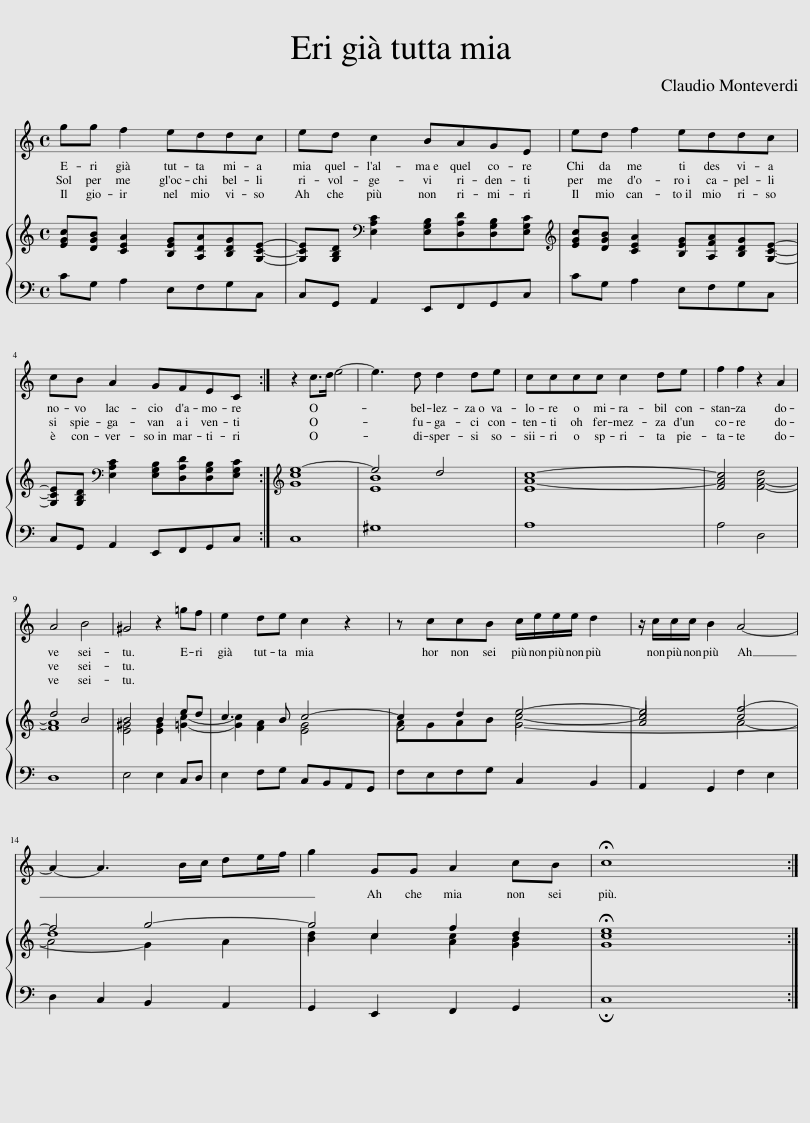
X:1
%%score 1 { ( 2 4 5 ) | 3 }
L:1/8
M:4/4
I:linebreak $
K:C
V:1 treble
V:2 treble
V:4 treble
V:5 treble
V:3 bass
V:1
 gg f2 eddc | ed c2 BAGE | ed f2 eddc |$ cB A2 GFEC :| z2 c>d e4- | %5
 e3 d d2 de | cccc c2 de | f2 f2 z2 A2 |$ A4 B4 | ^G4 z2 =gf | %10
 e2 de c2 z2 | z ccB c/e/e/e/ d2 | z/ c/c/c/ B2 A4- |$ A2- A3 B/c/ de/f/ | g2 GG A2 cB | %15
 !fermata!c8 :| %16
V:2
 [EGc][DGB] [CEA]2 [B,EG][A,DA][B,DG][G,CE]- | [G,CE][G,B,D][K:bass] [E,A,C]2 [E,G,B,][D,A,D][D,G,B,][E,G,C] |[K:treble] [EGc][DGB] [CEA]2 [B,EG][A,FA][B,DG][G,CE]- |$ [G,CE][G,B,D][K:bass] [E,A,C]2 [E,G,B,][D,A,D][D,G,B,][E,G,C] :|[K:treble] [Gce-]8 | %5
 e4 d4 | [EA-c-]8 | [FAc]4 [F-A-d]4 |$ d4 B4 | B4 B2 ed | %10
 c3 B c4- | c2 d2 e4- | e4 f4- |$ f4 g4- | g4 f2 d2 | %15
 !fermata![Gce]8 :| %16
V:3
 CG, A,2 E,F,G,C, | C,G,, A,,2 E,,F,,G,,C, | CG, A,2 E,F,G,C, |$ C,G,, A,,2 E,,F,,G,,C, :| C,8 | %5
 ^G,8 | A,8 | A,4 D,4 |$ D,8 | E,4 E,2 C,D, | %10
 E,2 F,G, C,B,,A,,G,, | F,E,F,G, C,2 B,,2 | A,,2 G,,2 F,2 E,2 |$ D,2 C,2 B,,2 A,,2 | G,,2 E,,2 F,,2 G,,2 | %15
 !fermata!C,8 :| %16
V:4
 x8 | x2[K:bass] x6 |[K:treble] x8 |$ x2[K:bass] x6 :|[K:treble] x8 | %5
 [EB]8 | x8 | x8 |$ [FA]8 | [E^G]4 [EG]2 [=Gc]2- | %10
 [Gc]2 [FA]2 [EG]4 | AGAB c4- | c4 c4 |$ d8 | d2 c2 c2 B2 | %15
 x8 :| %16
V:5
 x8 | x2[K:bass] x6 |[K:treble] x8 |$ x2[K:bass] x6 :|[K:treble] x8 | %5
 x8 | x8 | x8 |$ x8 | x8 | %10
 x8 | F4 G4- | A4 A4- |$ A4 G2 A2 | B2 c2 A2 G2 | %15
 x8 :| %16
